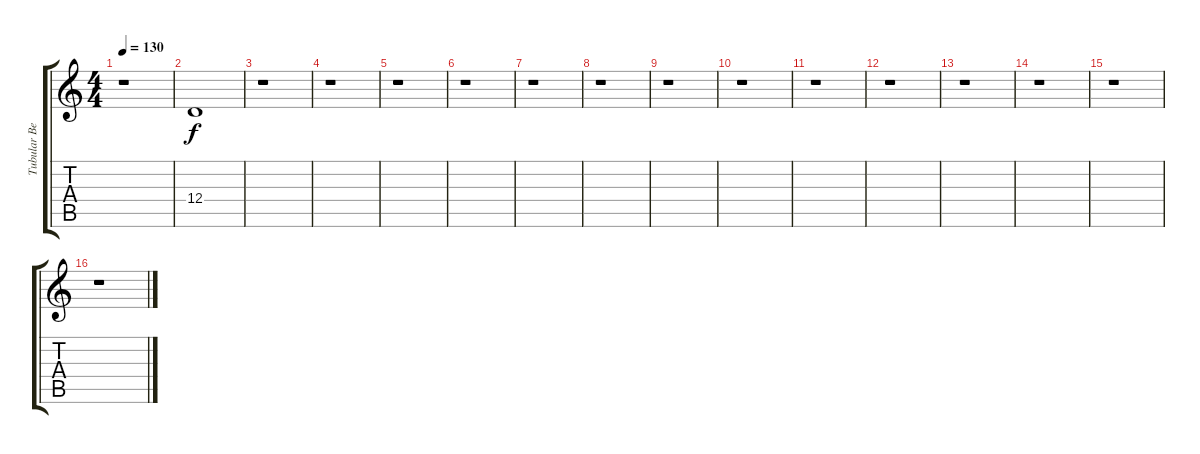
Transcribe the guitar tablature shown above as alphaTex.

\track ("Tubular Bells" "Tubular Be") {instrument tubularbells}
\staff {score tabs}
\tuning (E4 B3 G3 D3 A2 E2) {hide}
\ts (4 4)
\tempo 130
\clef g2
\ks c
r.1{dy f} |
12.4.1{volume 11} |
r.1 |
r.1 |
r.1 |
r.1 |
r.1 |
r.1 |
r.1 |
r.1 |
r.1 |
r.1 |
r.1 |
r.1 |
r.1 |
r.1
